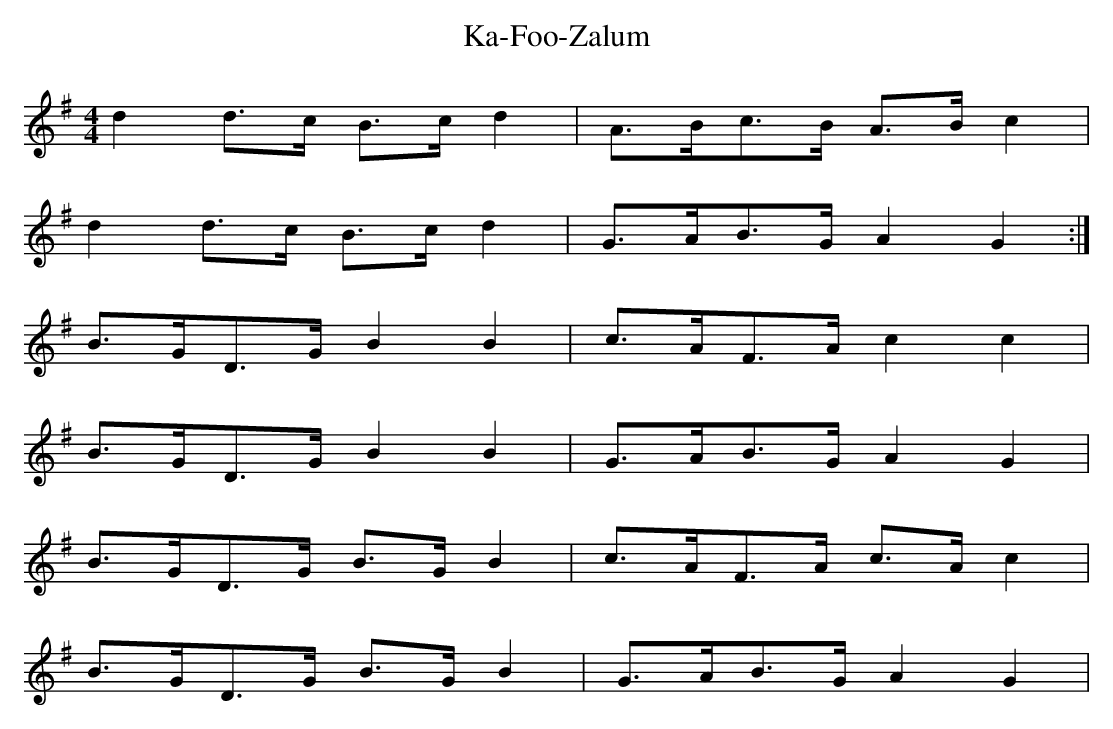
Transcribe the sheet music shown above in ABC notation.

X:1
T:Ka-Foo-Zalum
M:4/4
L:1/8
K:G
d2 d>c B>c d2|A>Bc>B A>B c2|
d2 d>c B>c d2|G>AB>G A2G2:|
B>GD>G B2 B2|c>AF>A c2 c2|
B>GD>G B2 B2|G>AB>G A2 G2|
B>GD>G B>G B2|c>AF>A c>A c2|
B>GD>G B>G B2|G>AB>G A2 G2|
